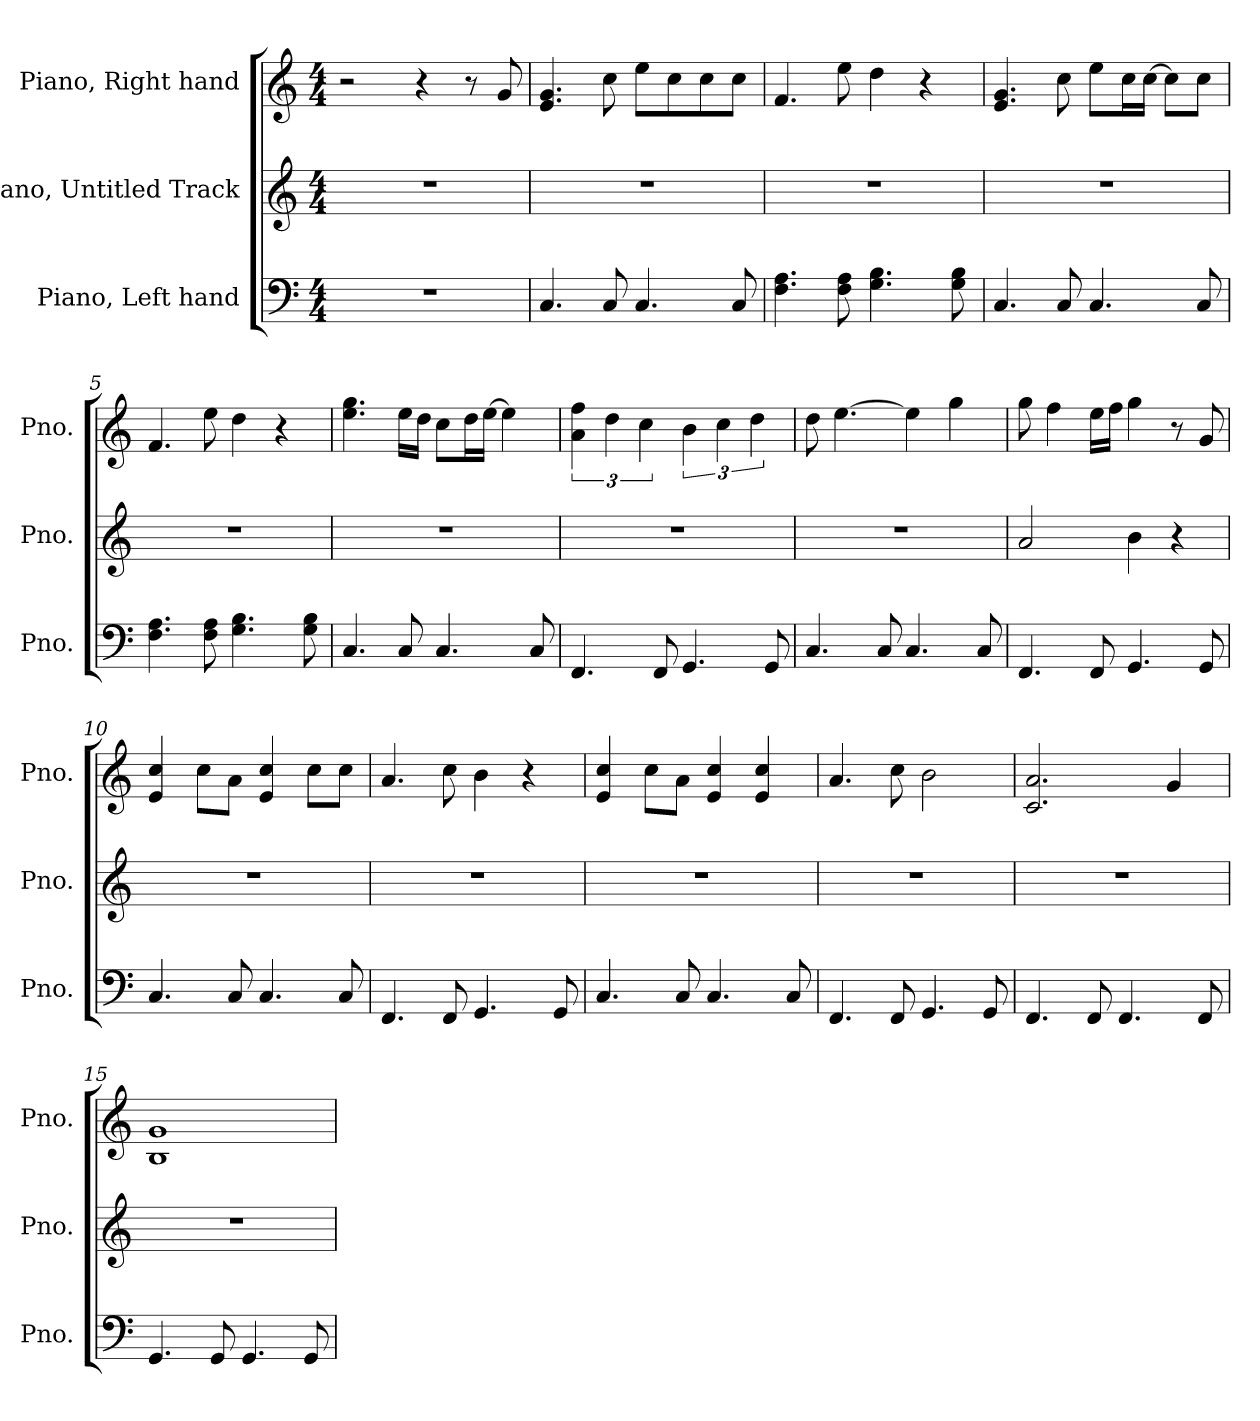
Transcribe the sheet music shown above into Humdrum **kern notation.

**kern	**kern	**kern
*part3	*part2	*part1
*staff3	*staff2	*staff1
*I"Piano, Left hand	*I"Piano, Untitled Track	*I"Piano, Right hand
*I'Pno.	*I'Pno.	*I'Pno.
*clefF4	*clefG2	*clefG2
*k[]	*k[]	*k[]
*M4/4	*M4/4	*M4/4
*MM104	*MM104	*MM104
=1	=1	=1
1r	1r	2r
.	.	4r
.	.	8r
.	.	8g/
=2	=2	=2
4.C/	1r	4.e/ 4.g/
8C/	.	8cc\
4.C/	.	8ee\L
.	.	8cc\
.	.	8cc\
8C/	.	8cc\J
=3	=3	=3
4.F\ 4.A\	1r	4.f/
8F\ 8A\	.	8ee\
4.G\ 4.B\	.	4dd\
.	.	4r
8G\ 8B\	.	.
=4	=4	=4
4.C/	1r	4.e/ 4.g/
8C/	.	8cc\
4.C/	.	8ee\L
.	.	16cc\L
.	.	[16cc\JJ
.	.	8cc\L]
8C/	.	8cc\J
=5	=5	=5
4.F\ 4.A\	1r	4.f/
8F\ 8A\	.	8ee\
4.G\ 4.B\	.	4dd\
.	.	4r
8G\ 8B\	.	.
!!LO:LB:g=z
=6	=6	=6
4.C/	1r	4.ee\ 4.gg\
8C/	.	16ee\LL
.	.	16dd\JJ
4.C/	.	8cc\L
.	.	16dd\L
.	.	[16ee\JJ
.	.	4ee\]
8C/	.	.
=7	=7	=7
4.FF/	1r	6a\ 6ff\
.	.	6dd\
.	.	6cc\
8FF/	.	.
4.GG/	.	6b\
.	.	6cc\
.	.	6dd\
8GG/	.	.
=8	=8	=8
4.C/	1r	8dd\
.	.	[4.ee\
8C/	.	.
4.C/	.	4ee\]
.	.	4gg\
8C/	.	.
=9	=9	=9
4.FF/	2a/	8gg\
.	.	4ff\
8FF/	.	16ee\LL
.	.	16ff\JJ
4.GG/	4b\	4gg\
.	4r	8r
8GG/	.	8g/
=10	=10	=10
4.C/	1r	4e/ 4cc/
.	.	8cc\L
8C/	.	8a\J
4.C/	.	4e/ 4cc/
.	.	8cc\L
8C/	.	8cc\J
!!LO:LB:g=z
=11	=11	=11
4.FF/	1r	4.a/
8FF/	.	8cc\
4.GG/	.	4b\
.	.	4r
8GG/	.	.
=12	=12	=12
4.C/	1r	4e/ 4cc/
.	.	8cc\L
8C/	.	8a\J
4.C/	.	4e/ 4cc/
.	.	4e/ 4cc/
8C/	.	.
=13	=13	=13
4.FF/	1r	4.a/
8FF/	.	8cc\
4.GG/	.	2b\
8GG/	.	.
=14	=14	=14
4.FF/	1r	2.c/ 2.a/
8FF/	.	.
4.FF/	.	.
.	.	4g/
8FF/	.	.
=15	=15	=15
4.GG/	1r	1B 1g
8GG/	.	.
4.GG/	.	.
8GG/	.	.
=	=	=
*-	*-	*-
